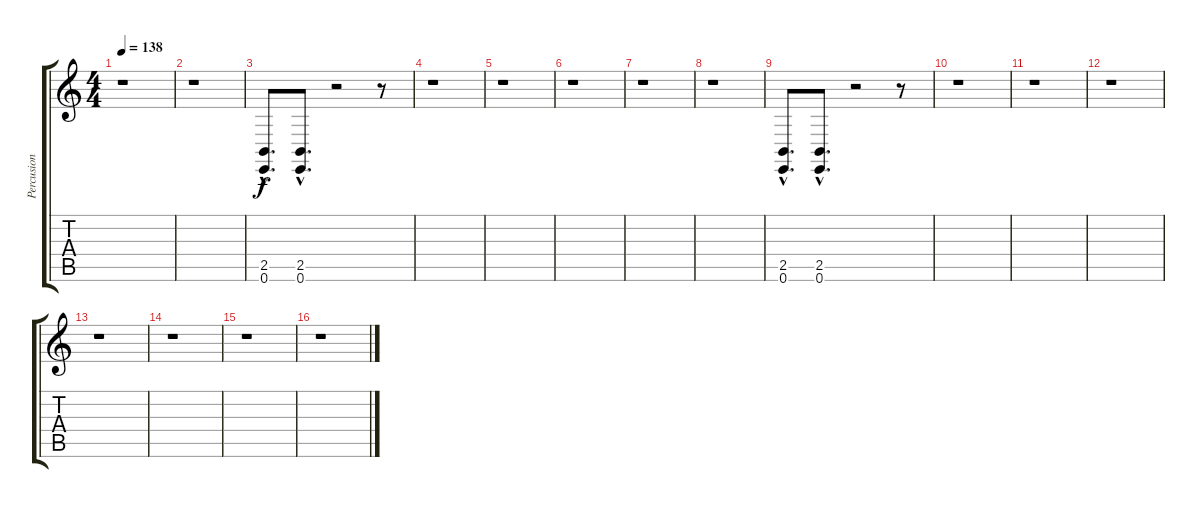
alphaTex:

\track ("Percusion" "Percusion") {instrument timpani}
\staff {score tabs}
\tuning (E4 B3 G3 D3 A2 E2) {hide}
\ts (4 4)
\tempo 138
\clef g2
\ks c
r.1{dy f} |
r.1 |
(2.5{hac} 0.6{hac}).8{d} (2.5{hac} 0.6{hac}).8{d} r.2 r.8 |
r.1 |
r.1 |
r.1 |
r.1 |
r.1 |
(2.5{hac} 0.6{hac}).8{d} (2.5{hac} 0.6{hac}).8{d} r.2 r.8 |
r.1 |
r.1 |
r.1 |
r.1 |
r.1 |
r.1 |
r.1
